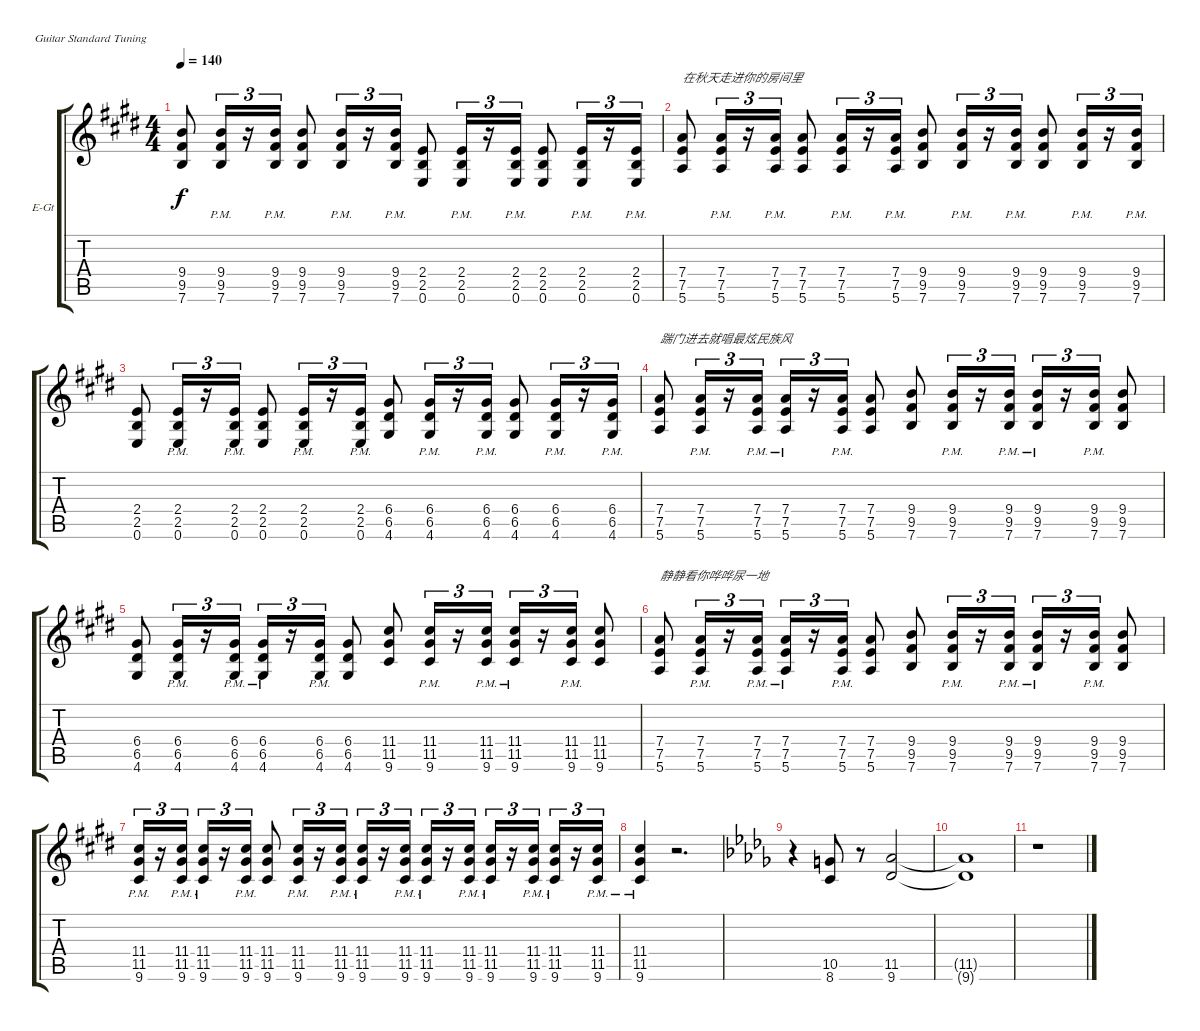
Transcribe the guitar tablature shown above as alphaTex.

\bracketExtendMode groupsimilarinstruments
\firstSystemTrackNameOrientation horizontal
\otherSystemsTrackNameOrientation horizontal
\track ("Guitar L" "E-Gt") {instrument distortionguitar}
\staff {score tabs}
\tuning (E4 B3 G3 D3 A2 E2)
\ts (4 4)
\tempo 140
\clef g2
\ks e
(9.4 9.5 7.6).8{dy f} (9.4{pm} 9.5{pm} 7.6{pm}).16{tu (3 2)} r.16{tu (3 2)} (9.4{pm} 9.5{pm} 7.6{pm}).16{tu (3 2)} (9.4 9.5 7.6).8 (9.4{pm} 9.5{pm} 7.6{pm}).16{tu (3 2)} r.16{tu (3 2)} (9.4{pm} 9.5{pm} 7.6{pm}).16{tu (3 2)} (2.4 2.5 0.6).8 (2.4{pm} 2.5{pm} 0.6{pm}).16{tu (3 2)} r.16{tu (3 2)} (2.4{pm} 2.5{pm} 0.6{pm}).16{tu (3 2)} (2.4 2.5 0.6).8 (2.4{pm} 2.5{pm} 0.6{pm}).16{tu (3 2)} r.16{tu (3 2)} (2.4{pm} 2.5{pm} 0.6{pm}).16{tu (3 2)} |
(7.4 7.5 5.6).8{txt "在秋天走进你的房间里 "} (7.4{pm} 7.5{pm} 5.6{pm}).16{tu (3 2)} r.16{tu (3 2)} (7.4{pm} 7.5{pm} 5.6{pm}).16{tu (3 2)} (7.4 7.5 5.6).8 (7.4{pm} 7.5{pm} 5.6{pm}).16{tu (3 2)} r.16{tu (3 2)} (7.4{pm} 7.5{pm} 5.6{pm}).16{tu (3 2)} (9.4 9.5 7.6).8 (9.4{pm} 9.5{pm} 7.6{pm}).16{tu (3 2)} r.16{tu (3 2)} (9.4{pm} 9.5{pm} 7.6{pm}).16{tu (3 2)} (9.4 9.5 7.6).8 (9.4{pm} 9.5{pm} 7.6{pm}).16{tu (3 2)} r.16{tu (3 2)} (9.4{pm} 9.5{pm} 7.6{pm}).16{tu (3 2)} |
(2.4 2.5 0.6).8 (2.4{pm} 2.5{pm} 0.6{pm}).16{tu (3 2)} r.16{tu (3 2)} (2.4{pm} 2.5{pm} 0.6{pm}).16{tu (3 2)} (2.4 2.5 0.6).8 (2.4{pm} 2.5{pm} 0.6{pm}).16{tu (3 2)} r.16{tu (3 2)} (2.4{pm} 2.5{pm} 0.6{pm}).16{tu (3 2)} (6.4 6.5 4.6).8 (6.4{pm} 6.5{pm} 4.6{pm}).16{tu (3 2)} r.16{tu (3 2)} (6.4{pm} 6.5{pm} 4.6{pm}).16{tu (3 2)} (6.4 6.5 4.6).8 (6.4{pm} 6.5{pm} 4.6{pm}).16{tu (3 2)} r.16{tu (3 2)} (6.4{pm} 6.5{pm} 4.6{pm}).16{tu (3 2)} |
(7.4 7.5 5.6).8{txt "踹门进去就唱最炫民族风 "} (7.4{pm} 7.5{pm} 5.6{pm}).16{tu (3 2)} r.16{tu (3 2)} (7.4{pm} 7.5{pm} 5.6{pm}).16{tu (3 2)} (7.4{pm} 7.5{pm} 5.6{pm}).16{tu (3 2)} r.16{tu (3 2)} (7.4{pm} 7.5{pm} 5.6{pm}).16{tu (3 2)} (7.4 7.5 5.6).8 (9.4 9.5 7.6).8 (9.4{pm} 9.5{pm} 7.6{pm}).16{tu (3 2)} r.16{tu (3 2)} (9.4{pm} 9.5{pm} 7.6{pm}).16{tu (3 2)} (9.4{pm} 9.5{pm} 7.6{pm}).16{tu (3 2)} r.16{tu (3 2)} (9.4{pm} 9.5{pm} 7.6{pm}).16{tu (3 2)} (9.4 9.5 7.6).8 |
(6.4 6.5 4.6).8 (6.4{pm} 6.5{pm} 4.6{pm}).16{tu (3 2)} r.16{tu (3 2)} (6.4{pm} 6.5{pm} 4.6{pm}).16{tu (3 2)} (6.4{pm} 6.5{pm} 4.6{pm}).16{tu (3 2)} r.16{tu (3 2)} (6.4{pm} 6.5{pm} 4.6{pm}).16{tu (3 2)} (6.4 6.5 4.6).8 (11.4 11.5 9.6).8 (11.4{pm} 11.5{pm} 9.6{pm}).16{tu (3 2)} r.16{tu (3 2)} (11.4{pm} 11.5{pm} 9.6{pm}).16{tu (3 2)} (11.4{pm} 11.5{pm} 9.6{pm}).16{tu (3 2)} r.16{tu (3 2)} (11.4{pm} 11.5{pm} 9.6{pm}).16{tu (3 2)} (11.4 11.5 9.6).8 |
(7.4 7.5 5.6).8{txt "静静看你哗哗尿一地 "} (7.4{pm} 7.5{pm} 5.6{pm}).16{tu (3 2)} r.16{tu (3 2)} (7.4{pm} 7.5{pm} 5.6{pm}).16{tu (3 2)} (7.4{pm} 7.5{pm} 5.6{pm}).16{tu (3 2)} r.16{tu (3 2)} (7.4{pm} 7.5{pm} 5.6{pm}).16{tu (3 2)} (7.4 7.5 5.6).8 (9.4 9.5 7.6).8 (9.4{pm} 9.5{pm} 7.6{pm}).16{tu (3 2)} r.16{tu (3 2)} (9.4{pm} 9.5{pm} 7.6{pm}).16{tu (3 2)} (9.4{pm} 9.5{pm} 7.6{pm}).16{tu (3 2)} r.16{tu (3 2)} (9.4{pm} 9.5{pm} 7.6{pm}).16{tu (3 2)} (9.4 9.5 7.6).8 |
(11.4{pm} 11.5{pm} 9.6{pm}).16{tu (3 2)} r.16{tu (3 2)} (11.4{pm} 11.5{pm} 9.6{pm}).16{tu (3 2)} (11.4{pm} 11.5{pm} 9.6{pm}).16{tu (3 2)} r.16{tu (3 2)} (11.4{pm} 11.5{pm} 9.6{pm}).16{tu (3 2)} (11.4 11.5 9.6).8 (11.4{pm} 11.5{pm} 9.6{pm}).16{tu (3 2)} r.16{tu (3 2)} (11.4{pm} 11.5{pm} 9.6{pm}).16{tu (3 2)} (11.4{pm} 11.5{pm} 9.6{pm}).16{tu (3 2)} r.16{tu (3 2)} (11.4{pm} 11.5{pm} 9.6{pm}).16{tu (3 2)} (11.4{pm} 11.5{pm} 9.6{pm}).16{tu (3 2)} r.16{tu (3 2)} (11.4{pm} 11.5{pm} 9.6{pm}).16{tu (3 2)} (11.4{pm} 11.5{pm} 9.6{pm}).16{tu (3 2)} r.16{tu (3 2)} (11.4{pm} 11.5{pm} 9.6{pm}).16{tu (3 2)} (11.4{pm} 11.5{pm} 9.6{pm}).16{tu (3 2)} r.16{tu (3 2)} (11.4{pm} 11.5{pm} 9.6{pm}).16{tu (3 2)} |
(11.4{pm} 11.5{pm} 9.6{pm}).4 r.2{d} |
\ks db
r.4 (10.5 8.6).8 r.8 (11.5 9.6).2 |
(11.5{t} 9.6{t}).1 |
r.1
